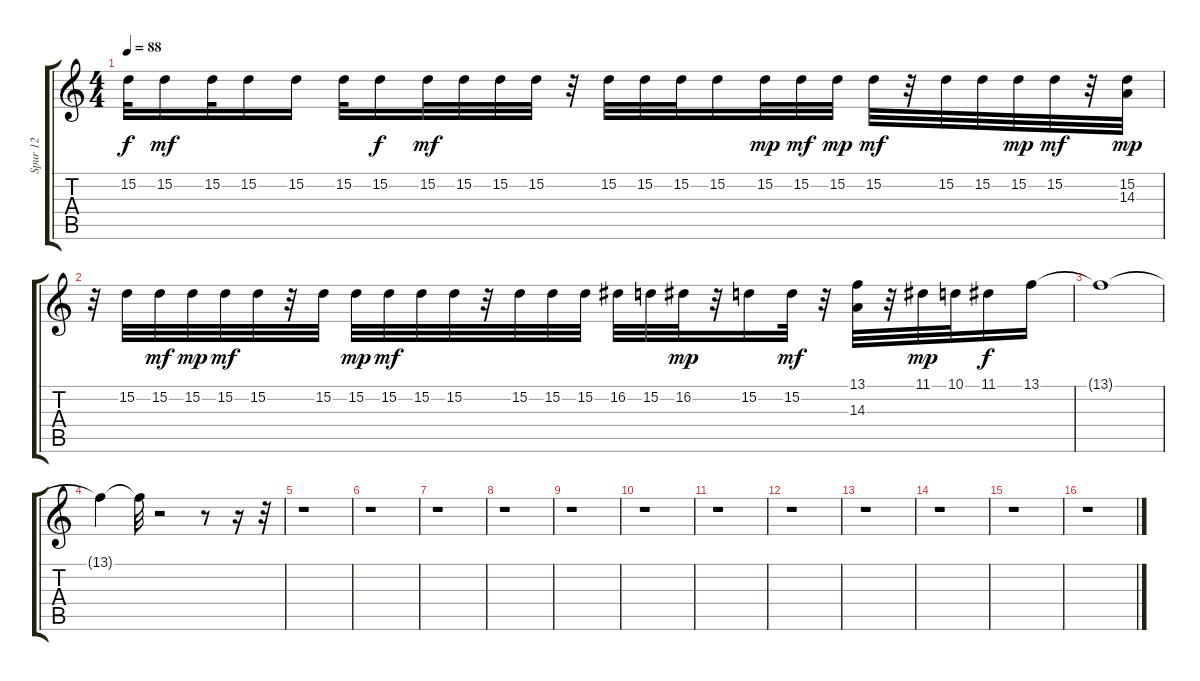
\track ("Spur 12" "Spur 12") {instrument lead5charang}
\staff {score tabs}
\tuning (E4 B3 G3 D3 A2 E2) {hide}
\ts (4 4)
\tempo 88
\clef g2
\ks c
15.2{t}.32{dy f} 15.2.16{dy mf} 15.2.32 15.2.16 15.2.16 15.2.32 15.2.16{dy f} 15.2.32{dy mf} 15.2.32 15.2.32 15.2.32 r.32 15.2.32 15.2.32 15.2.32 15.2.16 15.2.32{dy mp} 15.2.32{dy mf} 15.2.32{dy mp} 15.2.32{dy mf} r.32 15.2.32 15.2.32 15.2.32{dy mp} 15.2.32{dy mf} r.32 (15.2 14.3).32{dy mp} |
r.32 15.2.32 15.2.32{dy mf} 15.2.32{dy mp} 15.2.32{dy mf} 15.2.32 r.32 15.2.32 15.2.32{dy mp} 15.2.32{dy mf} 15.2.32 15.2.32 r.32 15.2.32 15.2.32 15.2.32 16.2.32 15.2.32 16.2.32{dy mp} r.32 15.2.16 15.2.32{dy mf} r.32 (13.1 14.3).32 r.32 11.1.32{dy mp} 10.1.32 11.1.16{dy f} 13.1.16 |
13.1{t}.1 |
13.1{t}.4 13.1{t}.32 r.2 r.8 r.16 r.32 |
r.1 |
r.1 |
r.1 |
r.1 |
r.1 |
r.1 |
r.1 |
r.1 |
r.1 |
r.1 |
r.1 |
r.1
